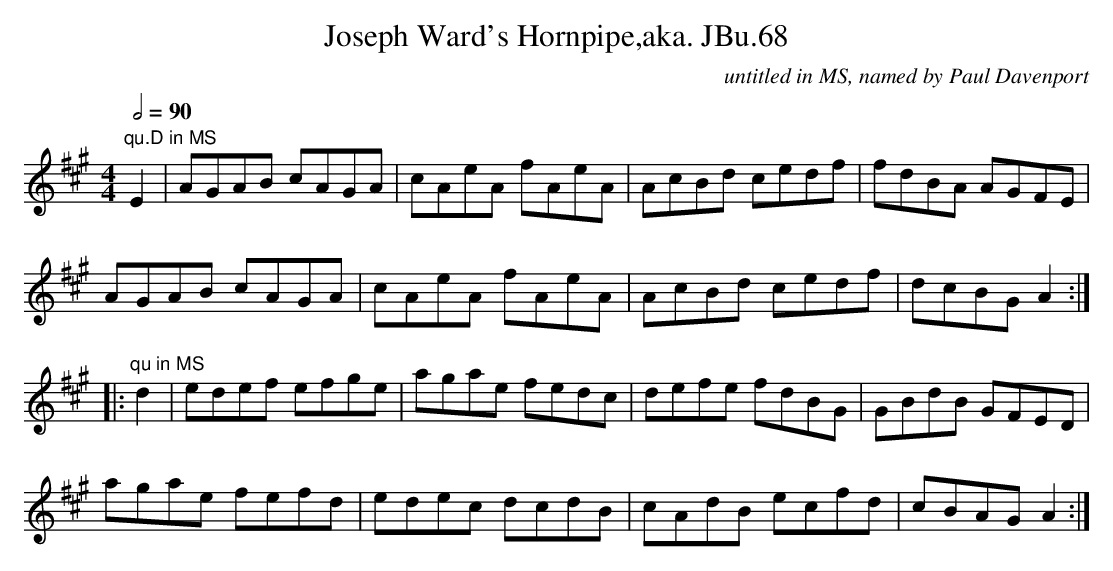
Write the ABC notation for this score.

X:1
T:Joseph Ward's Hornpipe,aka. JBu.68
M:4/4
L:1/8
Q:1/2=90
C:untitled in MS, named by Paul Davenport
K:A
"qu.D in MS"E2|AGAB cAGA|cAeA fAeA|AcBd cedf|fdBA AGFE|
AGAB cAGA|cAeA fAeA|AcBd cedf|dcBGA2:|
|:"qu in MS"d2|edef efge|agae fedc|defe fdBG|GBdB GFED|
agae fefd|edec dcdB|cAdB ecfd|cBAG A2:|
